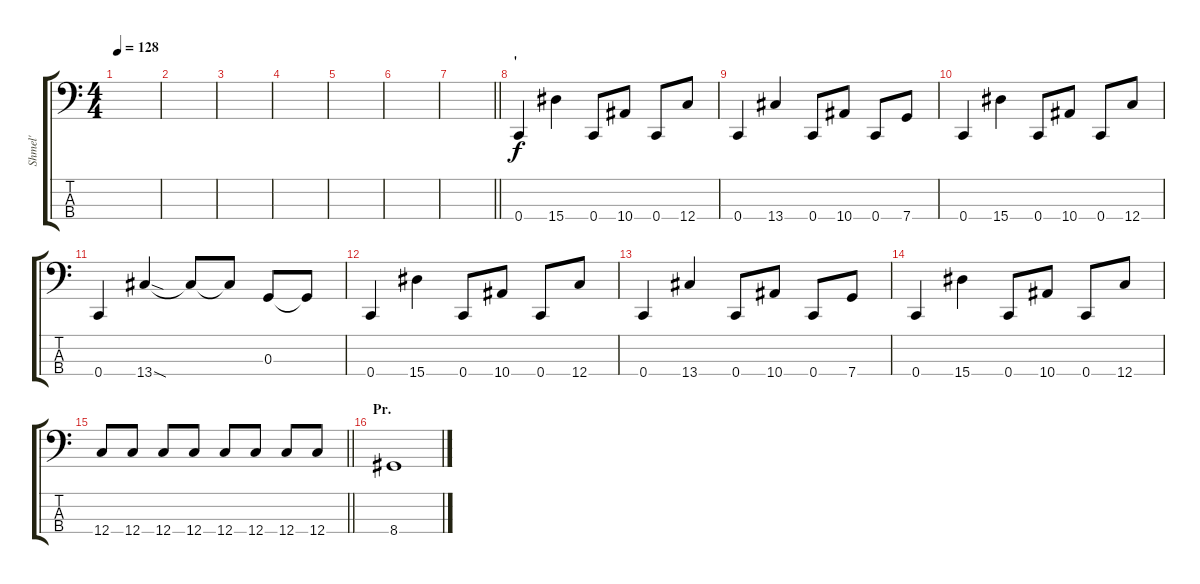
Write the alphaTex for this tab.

\track ("Shmel'" "Shmel'") {instrument electricbassfinger}
\staff {score tabs}
\tuning (F2 C2 G1 C1) {hide}
\ts (4 4)
\tempo 128
\clef f4
\ks c
|
|
|
|
|
|
\barLineRight lightlight
|
\section ("" "'")
0.4.4 15.4.4 0.4.8 10.4.8 0.4.8 12.4.8 |
0.4.4 13.4.4 0.4.8 10.4.8 0.4.8 7.4.8 |
0.4.4 15.4.4 0.4.8 10.4.8 0.4.8 12.4.8 |
0.4.4 13.4{sod}.4 13.4{t}.8 13.4{t}.8 0.3.8 0.3{t}.8 |
0.4.4 15.4.4 0.4.8 10.4.8 0.4.8 12.4.8 |
0.4.4 13.4.4 0.4.8 10.4.8 0.4.8 7.4.8 |
0.4.4 15.4.4 0.4.8 10.4.8 0.4.8 12.4.8 |
\barLineRight lightlight
12.4.8 12.4.8 12.4.8 12.4.8 12.4.8 12.4.8 12.4.8 12.4.8 |
\section ("" "Pr.")
8.4.1
